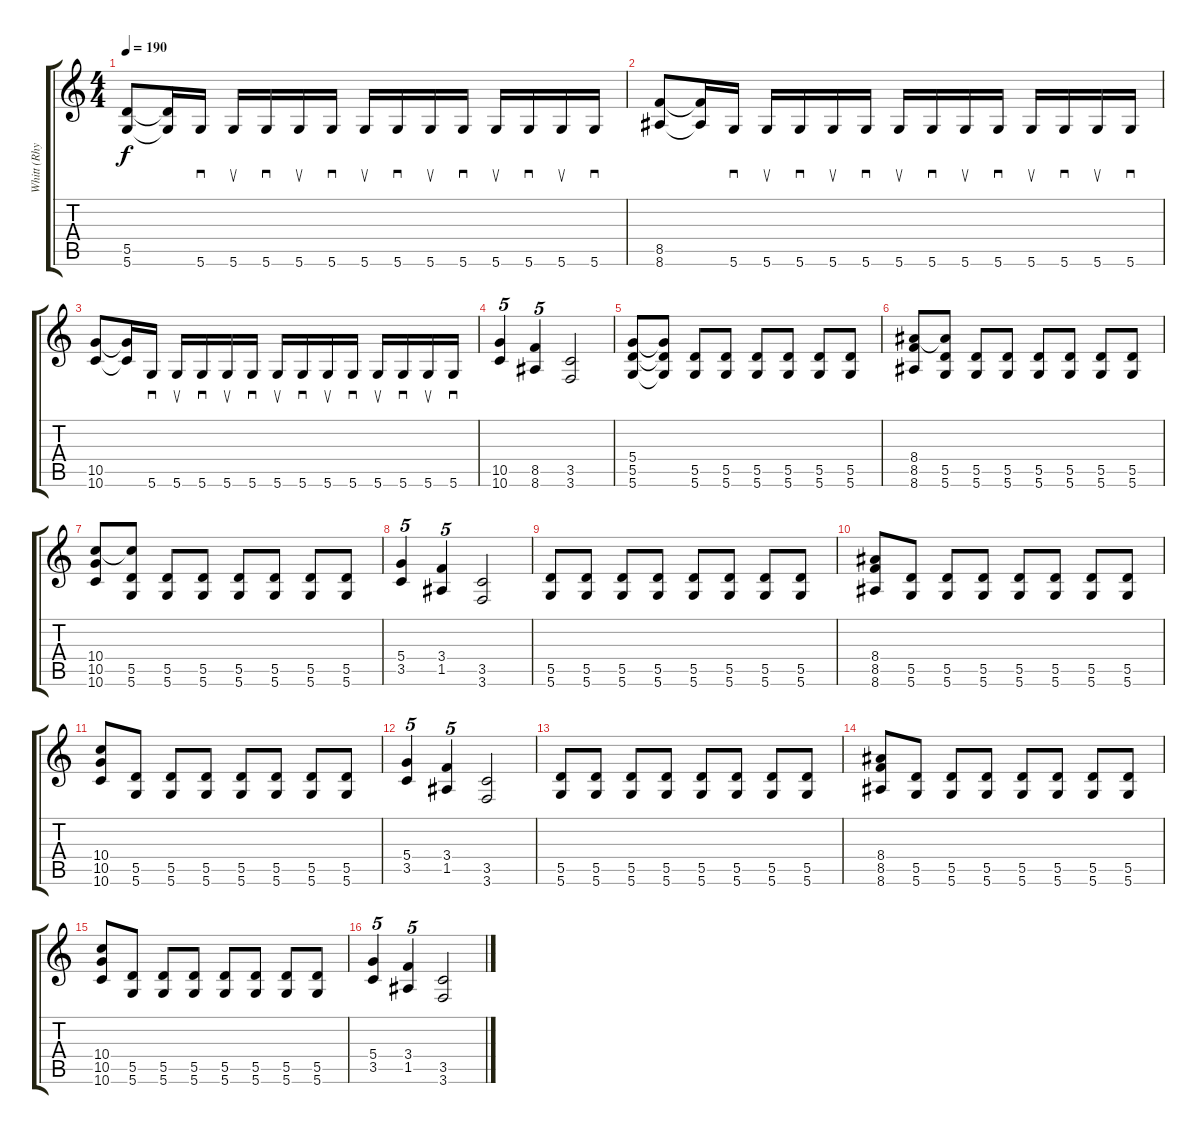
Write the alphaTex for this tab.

\track ("Whitt (Rhythm)" "Whitt (Rhy") {instrument distortionguitar}
\staff {score tabs}
\tuning (E4 B3 G3 D3 A2 D2) {hide}
\ts (4 4)
\tempo 190
\clef g2
\ks c
(5.5 5.6).8{dy f} (5.5{t} 5.6{t}).16 5.6.16{sd} 5.6.16{su} 5.6.16{sd} 5.6.16{su} 5.6.16{sd} 5.6.16{su} 5.6.16{sd} 5.6.16{su} 5.6.16{sd} 5.6.16{su} 5.6.16{sd} 5.6.16{su} 5.6.16{sd} |
(8.5 8.6).8 (8.5{t} 8.6{t}).16 5.6.16{sd} 5.6.16{su} 5.6.16{sd} 5.6.16{su} 5.6.16{sd} 5.6.16{su} 5.6.16{sd} 5.6.16{su} 5.6.16{sd} 5.6.16{su} 5.6.16{sd} 5.6.16{su} 5.6.16{sd} |
(10.5 10.6).8 (10.5{t} 10.6{t}).16 5.6.16{sd} 5.6.16{su} 5.6.16{sd} 5.6.16{su} 5.6.16{sd} 5.6.16{su} 5.6.16{sd} 5.6.16{su} 5.6.16{sd} 5.6.16{su} 5.6.16{sd} 5.6.16{su} 5.6.16{sd} |
(10.5 10.6).4{tu (5 4)} (8.5 8.6).4{tu (5 4)} (3.5 3.6).2 |
(5.4 5.5 5.6).8 (5.4{t} 5.5{t} 5.6{t}).8 (5.5 5.6).8 (5.5 5.6).8 (5.5 5.6).8 (5.5 5.6).8 (5.5 5.6).8 (5.5 5.6).8 |
(8.4 8.5 8.6).8 (8.4{t} 5.5 5.6).8 (5.5 5.6).8 (5.5 5.6).8 (5.5 5.6).8 (5.5 5.6).8 (5.5 5.6).8 (5.5 5.6).8 |
(10.4 10.5 10.6).8 (10.4{t} 5.5 5.6).8 (5.5 5.6).8 (5.5 5.6).8 (5.5 5.6).8 (5.5 5.6).8 (5.5 5.6).8 (5.5 5.6).8 |
(5.4 3.5).4{tu (5 4)} (3.4 1.5).4{tu (5 4)} (3.5 3.6).2 |
(5.5 5.6).8 (5.5 5.6).8 (5.5 5.6).8 (5.5 5.6).8 (5.5 5.6).8 (5.5 5.6).8 (5.5 5.6).8 (5.5 5.6).8 |
(8.4 8.5 8.6).8 (5.5 5.6).8 (5.5 5.6).8 (5.5 5.6).8 (5.5 5.6).8 (5.5 5.6).8 (5.5 5.6).8 (5.5 5.6).8 |
(10.4 10.5 10.6).8 (5.5 5.6).8 (5.5 5.6).8 (5.5 5.6).8 (5.5 5.6).8 (5.5 5.6).8 (5.5 5.6).8 (5.5 5.6).8 |
(5.4 3.5).4{tu (5 4)} (3.4 1.5).4{tu (5 4)} (3.5 3.6).2 |
(5.5 5.6).8 (5.5 5.6).8 (5.5 5.6).8 (5.5 5.6).8 (5.5 5.6).8 (5.5 5.6).8 (5.5 5.6).8 (5.5 5.6).8 |
(8.4 8.5 8.6).8 (5.5 5.6).8 (5.5 5.6).8 (5.5 5.6).8 (5.5 5.6).8 (5.5 5.6).8 (5.5 5.6).8 (5.5 5.6).8 |
(10.4 10.5 10.6).8 (5.5 5.6).8 (5.5 5.6).8 (5.5 5.6).8 (5.5 5.6).8 (5.5 5.6).8 (5.5 5.6).8 (5.5 5.6).8 |
(5.4 3.5).4{tu (5 4)} (3.4 1.5).4{tu (5 4)} (3.5 3.6).2
